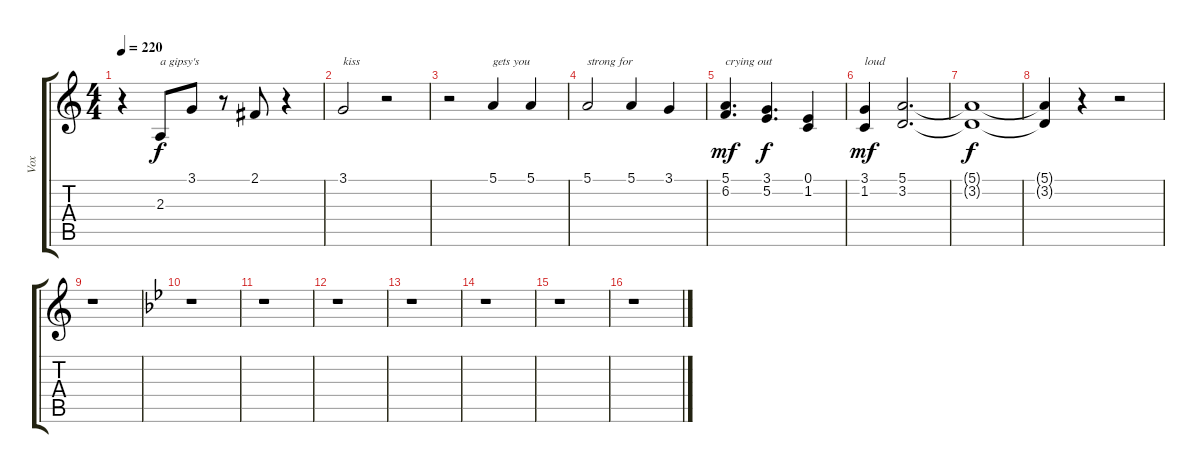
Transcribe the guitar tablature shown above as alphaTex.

\track ("Vox" "Vox") {instrument violin}
\staff {score tabs}
\tuning (E4 B3 G3 D3 A2 E2) {hide}
\ts (4 4)
\tempo 220
\clef g2
\ks aminor
r.4{dy f} 2.3.8{txt "a gipsy's "} 3.1.8 r.8 2.1.8 r.4 |
3.1.2{txt "kiss"} r.2 |
r.2 5.1.4{txt "gets you"} 5.1.4 |
5.1.2{txt "strong for"} 5.1.4 3.1.4 |
(5.1 6.2).4{d txt "crying out" dy mf} (3.1 5.2).4{d dy f} (0.1 1.2).4 |
(3.1 1.2).4{txt "loud" dy mf} (5.1 3.2).2{d} |
(5.1{t} 3.2{t}).1{dy f} |
(5.1{t} 3.2{t}).4 r.4 r.2 |
r.1 |
\ks gminor
r.1 |
r.1 |
r.1 |
r.1 |
r.1 |
r.1 |
r.1
